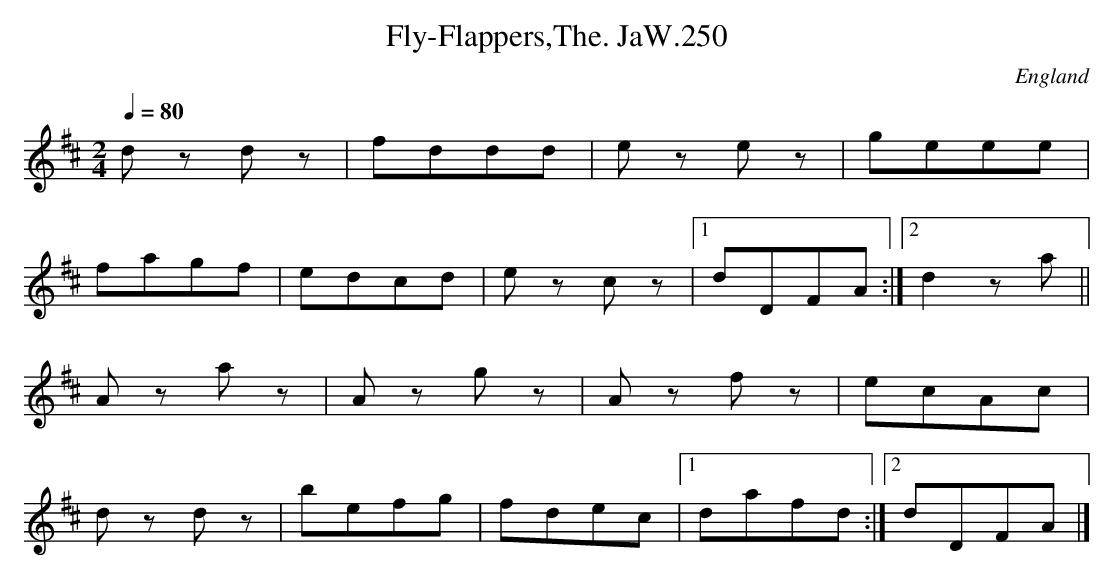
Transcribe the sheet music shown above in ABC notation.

X:1
T:Fly-Flappers,The. JaW.250
L:1/8
M:2/4
O:England
Q:1/4=80
K:D
dz dz|fddd|ez ez|geee|!
fagf|edcd|ez cz|1dDFA:|2d2 za||!
Az az|Az gz|Az fz|ecAc|!
dz dz|befg|fdec|1dafd:|2dDFA|]
